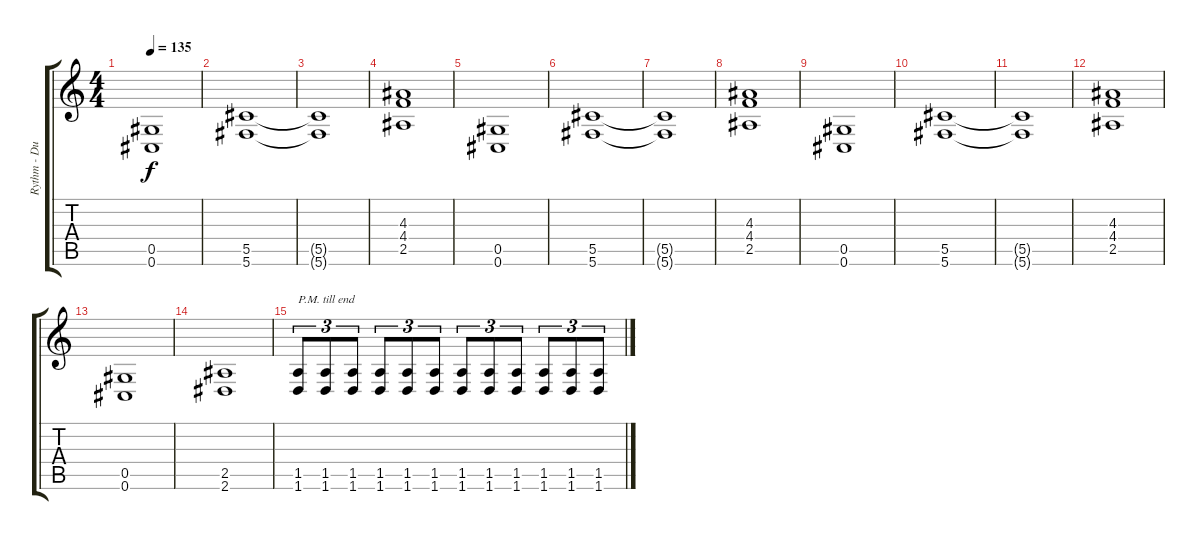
\track ("Rythm - Dustin" "Rythm - Du") {instrument overdrivenguitar}
\staff {score tabs}
\tuning (Eb4 Bb3 Gb3 Db3 Ab2 Db2) {hide}
\ts (4 4)
\tempo 135
\clef g2
\ks c
(0.5 0.6).1{dy f} |
(5.5 5.6).1 |
(5.5{t} 5.6{t}).1 |
(4.3 4.4 2.5).1 |
(0.5 0.6).1 |
(5.5 5.6).1 |
(5.5{t} 5.6{t}).1 |
(4.3 4.4 2.5).1 |
(0.5 0.6).1 |
(5.5 5.6).1 |
(5.5{t} 5.6{t}).1 |
(4.3 4.4 2.5).1 |
(0.5 0.6).1 |
(2.5 2.6).1 |
(1.5 1.6).8{tu (3 2) txt "P.M. till end"} (1.5 1.6).8{tu (3 2)} (1.5 1.6).8{tu (3 2)} (1.5 1.6).8{tu (3 2)} (1.5 1.6).8{tu (3 2)} (1.5 1.6).8{tu (3 2)} (1.5 1.6).8{tu (3 2)} (1.5 1.6).8{tu (3 2)} (1.5 1.6).8{tu (3 2)} (1.5 1.6).8{tu (3 2)} (1.5 1.6).8{tu (3 2)} (1.5 1.6).8{tu (3 2)}
